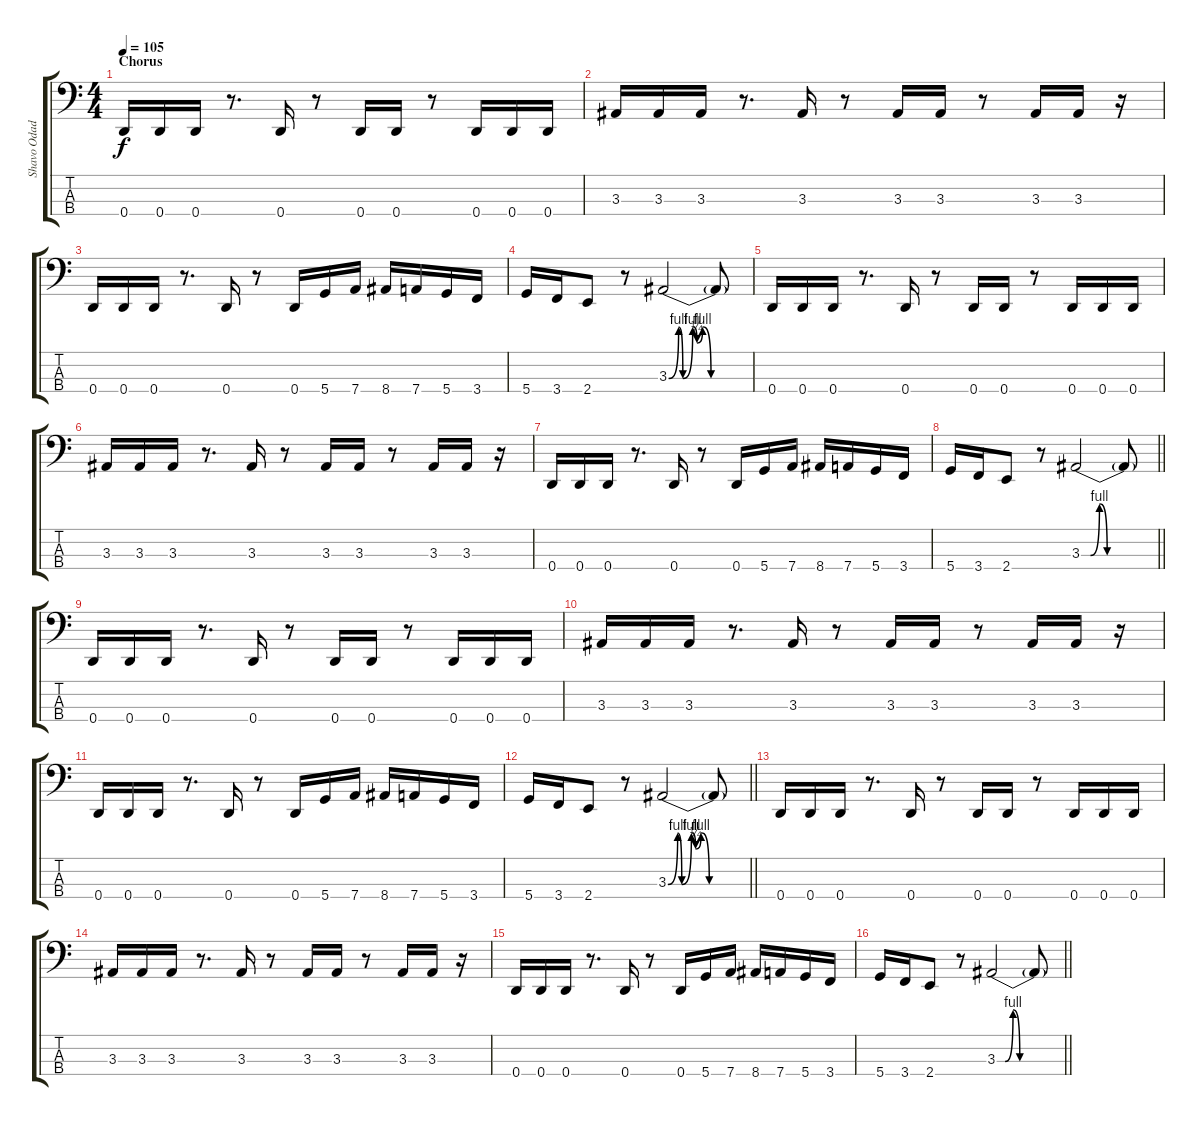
\track ("Shavo Odadjian" "Shavo Odad") {instrument electricbasspick}
\staff {score tabs}
\tuning (F2 C2 G1 D1) {hide}
\ts (4 4)
\section ("" "Chorus")
\tempo 105
\clef f4
\ks c
0.4.16{dy f} 0.4.16 0.4.16 r.8{d} 0.4.16 r.8 0.4.16 0.4.16 r.8 0.4.16 0.4.16 0.4.16 |
3.3.16 3.3.16 3.3.16 r.8{d} 3.3.16 r.8 3.3.16 3.3.16 r.8 3.3.16 3.3.16 r.16 |
0.4.16 0.4.16 0.4.16 r.8{d} 0.4.16 r.8 0.4.16 5.4.16 7.4.16 8.4.16 7.4.16 5.4.16 3.4.16 |
5.4.16 3.4.16 2.4.8 r.8 3.3{be (custom 0 0 7 4 10 0 17 4 20 1 24 4 30 0 60 0)}.2 3.3{t}.8 |
0.4.16 0.4.16 0.4.16 r.8{d} 0.4.16 r.8 0.4.16 0.4.16 r.8 0.4.16 0.4.16 0.4.16 |
3.3.16 3.3.16 3.3.16 r.8{d} 3.3.16 r.8 3.3.16 3.3.16 r.8 3.3.16 3.3.16 r.16 |
0.4.16 0.4.16 0.4.16 r.8{d} 0.4.16 r.8 0.4.16 5.4.16 7.4.16 8.4.16 7.4.16 5.4.16 3.4.16 |
\barLineRight lightlight
5.4.16 3.4.16 2.4.8 r.8 3.3{be (custom 0 0 7 0 14 4 20 0 30 0 60 0)}.2 3.3{t}.8 |
0.4.16 0.4.16 0.4.16 r.8{d} 0.4.16 r.8 0.4.16 0.4.16 r.8 0.4.16 0.4.16 0.4.16 |
3.3.16 3.3.16 3.3.16 r.8{d} 3.3.16 r.8 3.3.16 3.3.16 r.8 3.3.16 3.3.16 r.16 |
0.4.16 0.4.16 0.4.16 r.8{d} 0.4.16 r.8 0.4.16 5.4.16 7.4.16 8.4.16 7.4.16 5.4.16 3.4.16 |
\barLineRight lightlight
5.4.16 3.4.16 2.4.8 r.8 3.3{be (custom 0 0 7 4 10 0 17 4 20 1 24 4 30 0 60 0)}.2 3.3{t}.8 |
0.4.16 0.4.16 0.4.16 r.8{d} 0.4.16 r.8 0.4.16 0.4.16 r.8 0.4.16 0.4.16 0.4.16 |
3.3.16 3.3.16 3.3.16 r.8{d} 3.3.16 r.8 3.3.16 3.3.16 r.8 3.3.16 3.3.16 r.16 |
0.4.16 0.4.16 0.4.16 r.8{d} 0.4.16 r.8 0.4.16 5.4.16 7.4.16 8.4.16 7.4.16 5.4.16 3.4.16 |
\barLineRight lightlight
5.4.16 3.4.16 2.4.8 r.8 3.3{be (custom 0 0 7 0 14 4 20 0 30 0 60 0)}.2 3.3{t}.8
